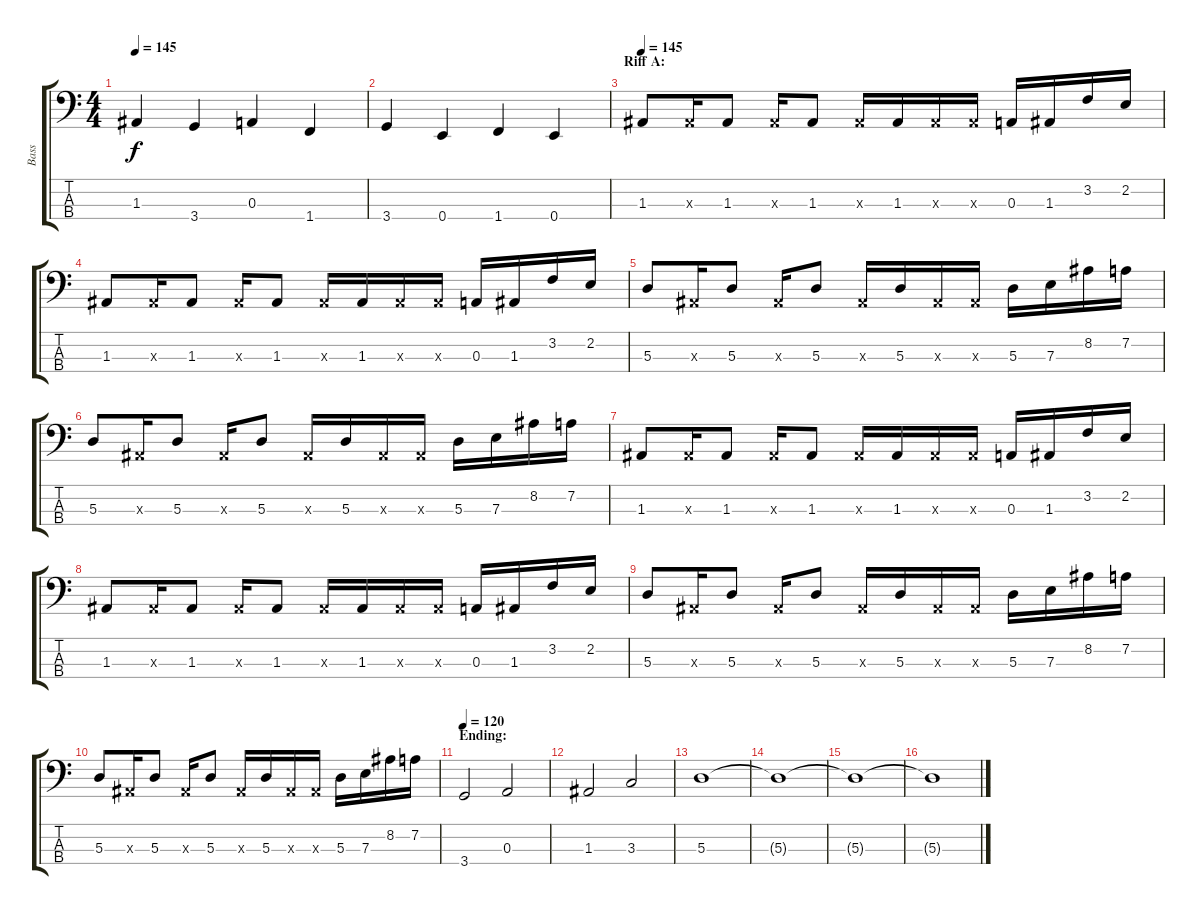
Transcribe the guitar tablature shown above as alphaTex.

\track ("Bass" "Bass") {instrument electricbasspick}
\staff {score tabs}
\tuning (G2 D2 A1 E1) {hide}
\ts (4 4)
\tempo 145
\clef f4
\ks c
1.3.4{dy f} 3.4.4 0.3.4 1.4.4 |
3.4.4 0.4.4 1.4.4 0.4.4 |
\section ("" "Riff A:")
\tempo 145
1.3.8 1.3{x}.16 1.3.8 1.3{x}.16 1.3.8 1.3{x}.16 1.3.16 1.3{x}.16 1.3{x}.16 0.3.16 1.3.16 3.2.16 2.2.16 |
1.3.8 1.3{x}.16 1.3.8 1.3{x}.16 1.3.8 1.3{x}.16 1.3.16 1.3{x}.16 1.3{x}.16 0.3.16 1.3.16 3.2.16 2.2.16 |
5.3.8 1.3{x}.16 5.3.8 1.3{x}.16 5.3.8 1.3{x}.16 5.3.16 1.3{x}.16 1.3{x}.16 5.3.16 7.3.16 8.2.16 7.2.16 |
5.3.8 1.3{x}.16 5.3.8 1.3{x}.16 5.3.8 1.3{x}.16 5.3.16 1.3{x}.16 1.3{x}.16 5.3.16 7.3.16 8.2.16 7.2.16 |
1.3.8 1.3{x}.16 1.3.8 1.3{x}.16 1.3.8 1.3{x}.16 1.3.16 1.3{x}.16 1.3{x}.16 0.3.16 1.3.16 3.2.16 2.2.16 |
1.3.8 1.3{x}.16 1.3.8 1.3{x}.16 1.3.8 1.3{x}.16 1.3.16 1.3{x}.16 1.3{x}.16 0.3.16 1.3.16 3.2.16 2.2.16 |
5.3.8 1.3{x}.16 5.3.8 1.3{x}.16 5.3.8 1.3{x}.16 5.3.16 1.3{x}.16 1.3{x}.16 5.3.16 7.3.16 8.2.16 7.2.16 |
5.3.8 1.3{x}.16 5.3.8 1.3{x}.16 5.3.8 1.3{x}.16 5.3.16 1.3{x}.16 1.3{x}.16 5.3.16 7.3.16 8.2.16 7.2.16 |
\section ("" "Ending:")
\tempo 120
3.4.2 0.3.2 |
1.3.2 3.3.2 |
5.3.1 |
5.3{t}.1 |
5.3{t}.1 |
5.3{t}.1
